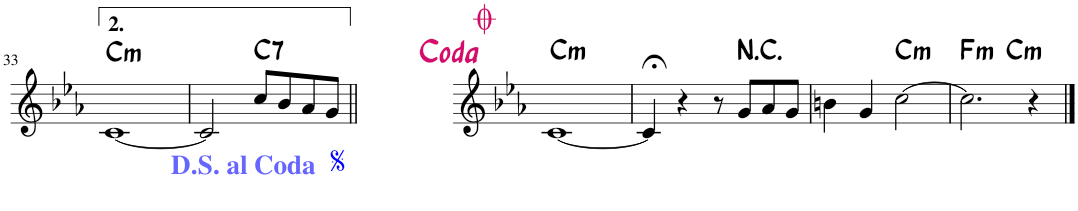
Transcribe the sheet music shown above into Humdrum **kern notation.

**kern	**harte
*part1	*part1
*staff1	*
*I"Piano	*
*I'Pno.	*
!!LO:PB:g=z
*clefG2	*
*k[b-e-a-]	*
*M4/4	*
=33	=33
!	!LO:H:kt=m
[1c	C:min
=34	=34
2c/]	.
!	!LO:H:kt=7
8cc/L	C:7
8b-/	.
8a-/	.
8g/J	.
!LO:TX:b:color=#6666FF:t=<b><font size="14"/>D.S. al Coda</b>	!
=35||	=35||
!	!LO:H:kt=m
[1c	C:min
=36	=36
4c;</]	.
4r	.
8r	.
!	!LO:H:kt=N.C.
8g/L	N
8a-/	.
8g/J	.
=37	=37
4bn\	.
4g/	.
!	!LO:H:kt=m
[2cc\	C:min
=38	=38
!	!LO:H:kt=m
*^	*
2.cc\]	2ryy	F:min
!	!	!LO:H:kt=m
.	2ryy	C:min
4r	.	.
*v	*v	*
==	==
*-	*-
